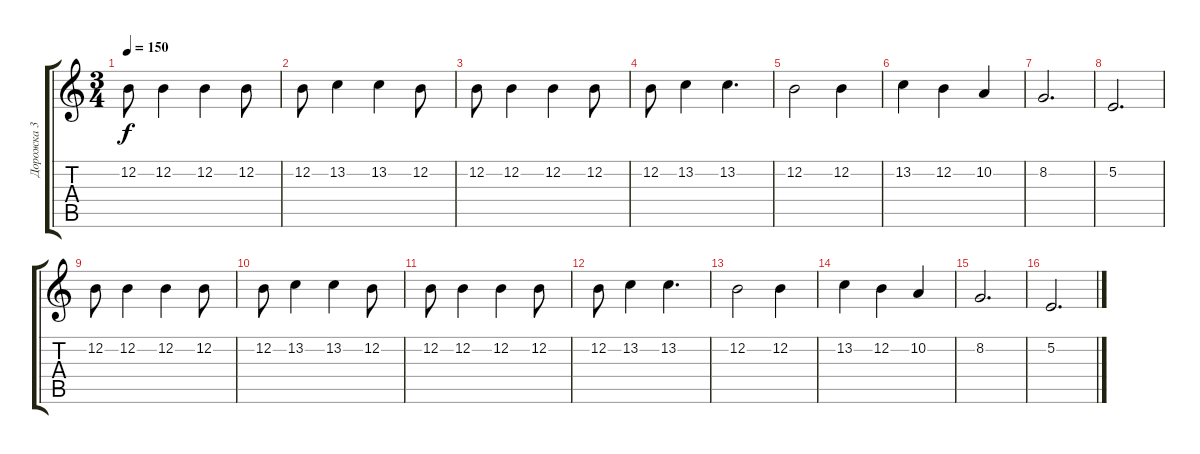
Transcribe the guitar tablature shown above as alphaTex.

\track ("Дорожка 3" "Дорожка 3") {instrument trumpet}
\staff {score tabs}
\tuning (E4 B3 G3 D3 A2 E2) {hide}
\ts (3 4)
\tempo 150
\clef g2
\ks c
12.2.8{dy f} 12.2.4 12.2.4 12.2.8 |
12.2.8 13.2.4 13.2.4 12.2.8 |
12.2.8 12.2.4 12.2.4 12.2.8 |
12.2.8 13.2.4 13.2.4{d} |
12.2.2 12.2.4 |
13.2.4 12.2.4 10.2.4 |
8.2.2{d} |
5.2.2{d} |
12.2.8 12.2.4 12.2.4 12.2.8 |
12.2.8 13.2.4 13.2.4 12.2.8 |
12.2.8 12.2.4 12.2.4 12.2.8 |
12.2.8 13.2.4 13.2.4{d} |
12.2.2 12.2.4 |
13.2.4 12.2.4 10.2.4 |
8.2.2{d} |
5.2.2{d}
